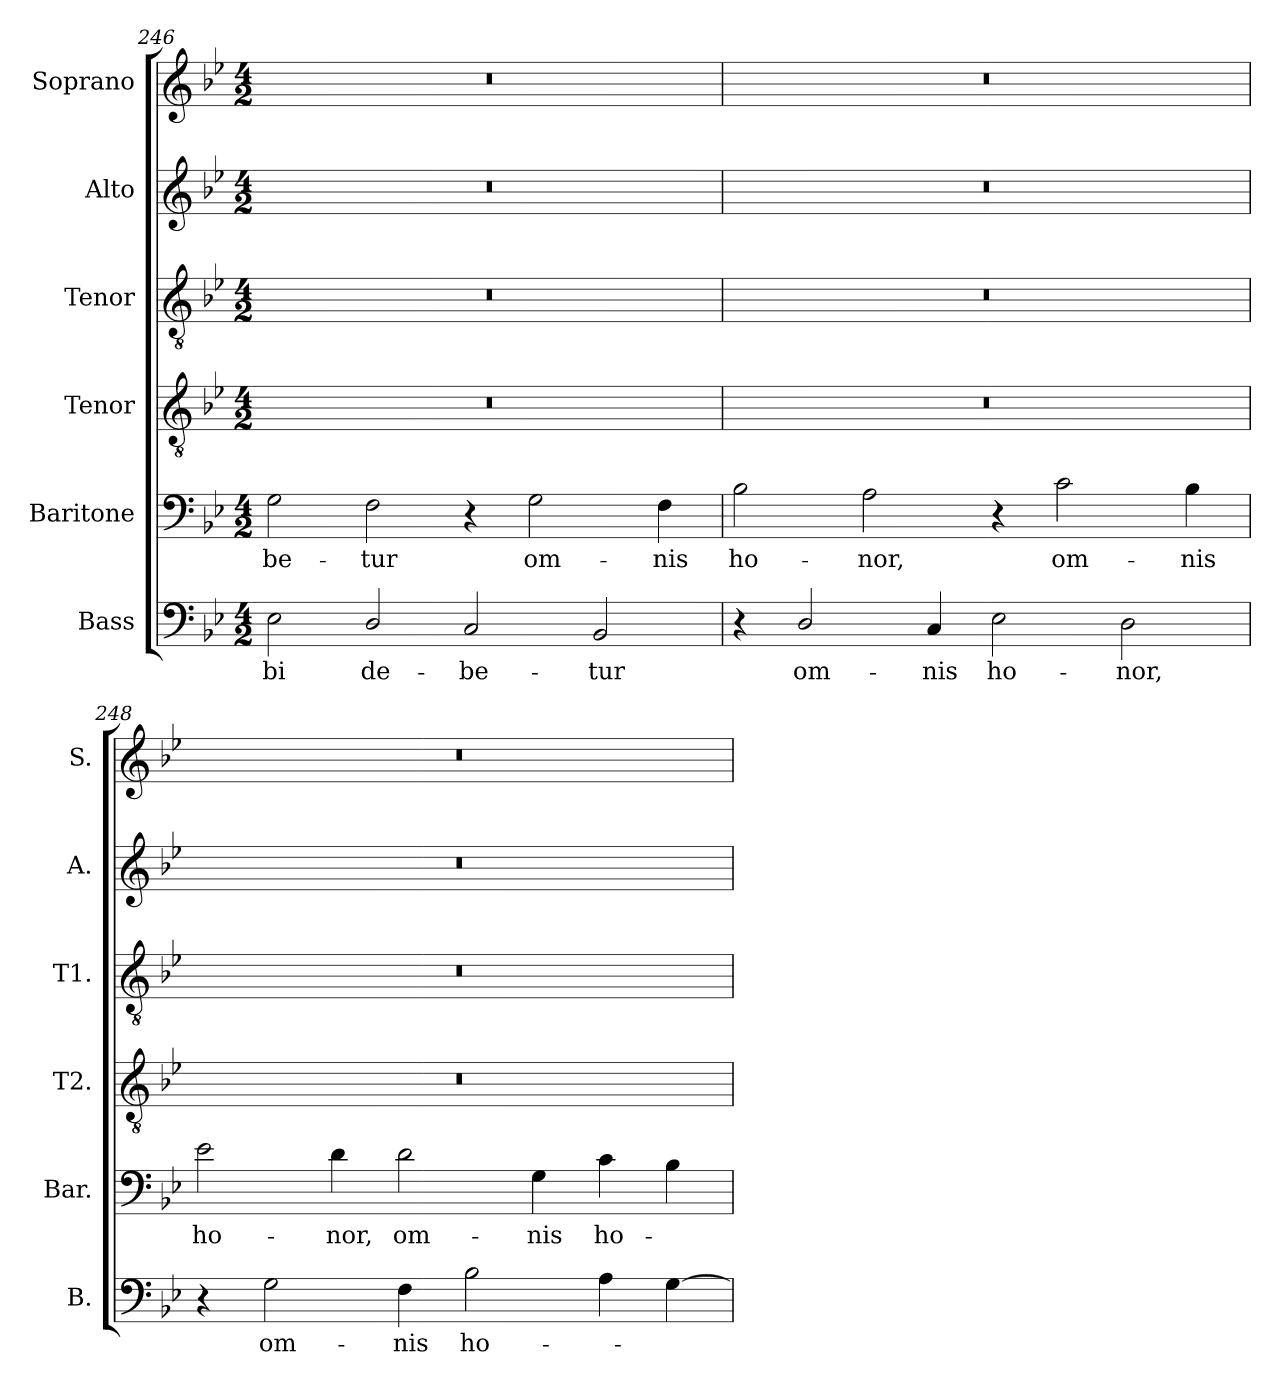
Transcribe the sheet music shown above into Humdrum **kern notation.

**kern	**text	**kern	**text	**kern	**kern	**kern	**kern
*part6	*part6	*part5	*part5	*part4	*part3	*part2	*part1
*staff6	*staff6	*staff5	*staff5	*staff4	*staff3	*staff2	*staff1
*I"Bass	*	*I"Baritone	*	*I"Tenor	*I"Tenor	*I"Alto	*I"Soprano
*I'B.	*	*I'Bar.	*	*I'T2.	*I'T1.	*I'A.	*I'S.
*clefF4	*	*clefF4	*	*clefGv2	*clefGv2	*clefG2	*clefG2
*	*	*	*	*ITrd7c12	*	*	*
*k[b-e-]	*	*k[b-e-]	*	*k[b-e-]	*k[b-e-]	*k[b-e-]	*k[b-e-]
*B-:	*	*B-:	*	*B-:	*B-:	*B-:	*B-:
*M4/2	*	*M4/2	*	*M4/2	*M4/2	*M4/2	*M4/2
=246	=246	=246	=246	=246	=246	=246	=246
!	!LO:LY:b:color=#000000	!	!	!	!	!	!
!	!	!	!LO:LY:b:color=#000000	!LO:N:vis=1	!LO:N:vis=1	!LO:N:vis=1	!LO:N:vis=1
2E-i\	-bi	2Gi\	-be-	0r	0r	0r	0r
!	!LO:LY:b:color=#000000	!	!	!	!	!	!
!	!	!	!LO:LY:b:color=#000000	!	!	!	!
2Di/	de-	2Fi\	-tur	.	.	.	.
!	!LO:LY:b:color=#000000	!	!	!	!	!	!
2Ci/	-be-	4r	.	.	.	.	.
!	!	!	!LO:LY:b:color=#000000	!	!	!	!
.	.	2Gi\	om-	.	.	.	.
!	!LO:LY:b:color=#000000	!	!	!	!	!	!
2BB-i/	-tur	.	.	.	.	.	.
!	!	!	!LO:LY:b:color=#000000	!	!	!	!
.	.	4Fi\	-nis	.	.	.	.
=247	=247	=247	=247	=247	=247	=247	=247
!	!	!	!LO:LY:b:color=#000000	!LO:N:vis=1	!LO:N:vis=1	!LO:N:vis=1	!LO:N:vis=1
4r	.	2B-i\	ho-	0r	0r	0r	0r
!	!LO:LY:b:color=#000000	!	!	!	!	!	!
2Di/	om-	.	.	.	.	.	.
!	!	!	!LO:LY:b:color=#000000	!	!	!	!
.	.	2Ai\	-nor,	.	.	.	.
!	!LO:LY:b:color=#000000	!	!	!	!	!	!
4Ci/	-nis	.	.	.	.	.	.
!	!LO:LY:b:color=#000000	!	!	!	!	!	!
2E-i\	ho-	4r	.	.	.	.	.
!	!	!	!LO:LY:b:color=#000000	!	!	!	!
.	.	2ci\	om-	.	.	.	.
!	!LO:LY:b:color=#000000	!	!	!	!	!	!
2Di\	-nor,	.	.	.	.	.	.
!	!	!	!LO:LY:b:color=#000000	!	!	!	!
.	.	4B-i\	-nis	.	.	.	.
!!LO:LB:g=z
=248	=248	=248	=248	=248	=248	=248	=248
!	!	!	!LO:LY:b:color=#000000	!LO:N:vis=1	!LO:N:vis=1	!LO:N:vis=1	!LO:N:vis=1
4r	.	2e-i\	ho-	0r	0r	0r	0r
!	!LO:LY:b:color=#000000	!	!	!	!	!	!
2Gi\	om-	.	.	.	.	.	.
!	!	!	!LO:LY:b:color=#000000	!	!	!	!
.	.	4di\	-nor,	.	.	.	.
!	!LO:LY:b:color=#000000	!	!	!	!	!	!
!	!	!	!LO:LY:b:color=#000000	!	!	!	!
4Fi\	-nis	2di\	om-	.	.	.	.
!	!LO:LY:b:color=#000000	!	!	!	!	!	!
2B-i\	ho-	.	.	.	.	.	.
!	!	!	!LO:LY:b:color=#000000	!	!	!	!
.	.	4Gi\	-nis	.	.	.	.
!	!	!	!LO:LY:b:color=#000000	!	!	!	!
4Ai\	.	4ci\	ho-	.	.	.	.
[4Gi\	.	4B-i\	.	.	.	.	.
=	=	=	=	=	=	=	=
*-	*-	*-	*-	*-	*-	*-	*-
